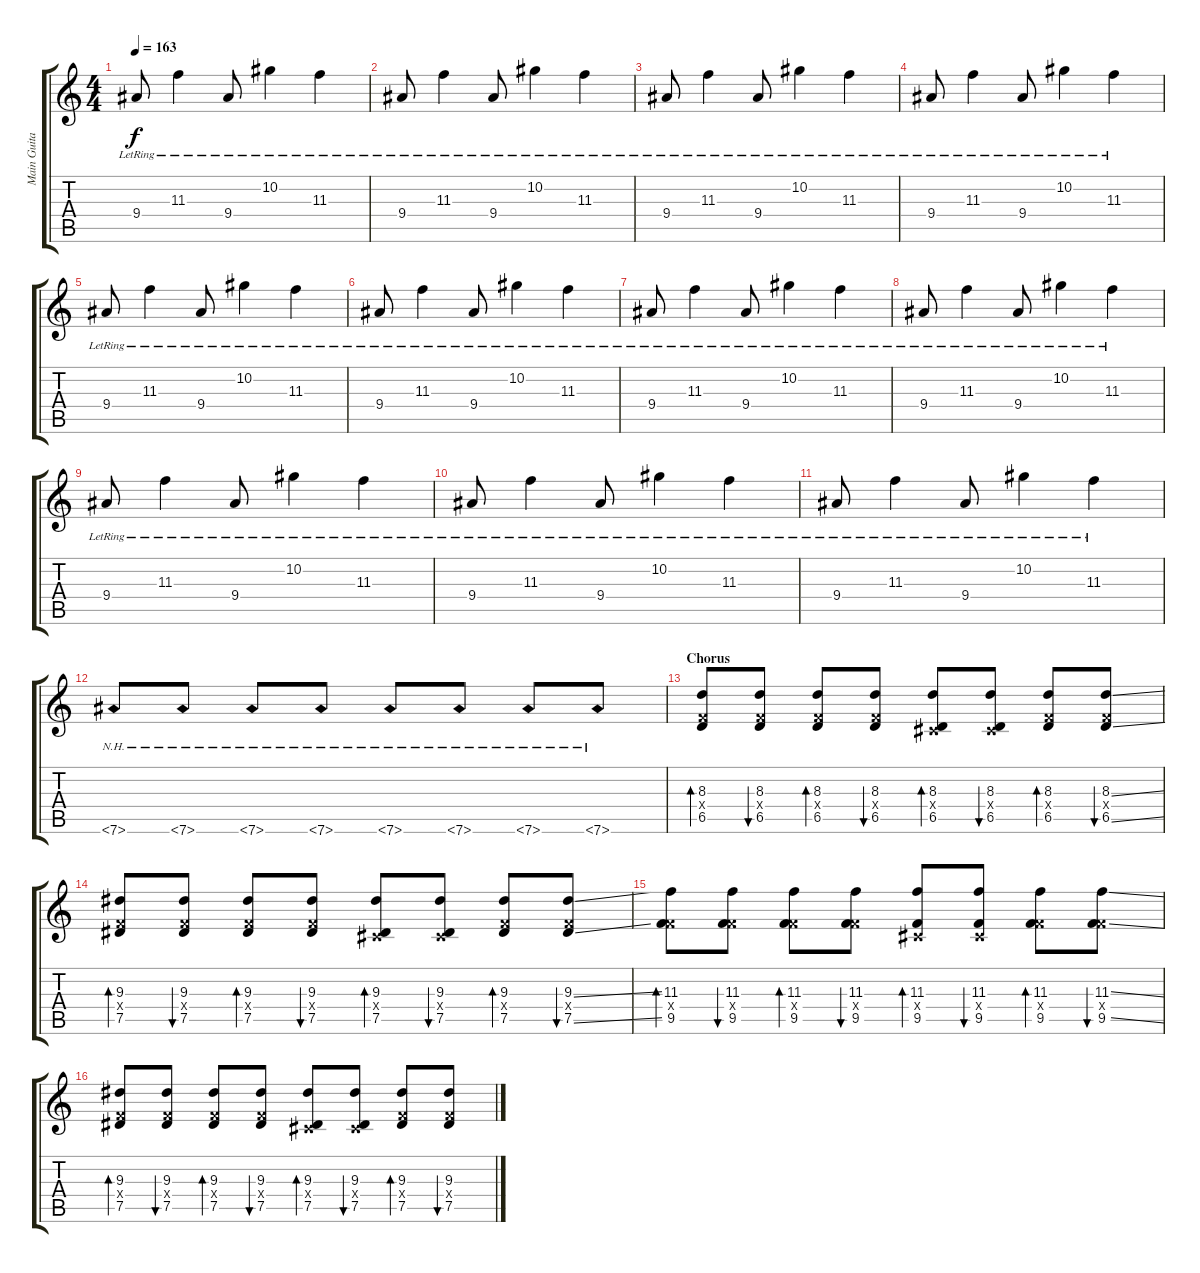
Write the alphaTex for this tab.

\track ("Main Guitar" "Main Guita") {instrument overdrivenguitar}
\staff {score tabs}
\tuning (Eb4 Bb3 Gb3 Db3 Ab2 Eb2) {hide}
\ts (4 4)
\tempo 163
\clef g2
\ks c
9.4{lr}.8{dy f} 11.3{lr}.4 9.4{lr}.8 10.2{lr}.4 11.3{lr}.4 |
9.4{lr}.8 11.3{lr}.4 9.4{lr}.8 10.2{lr}.4 11.3{lr}.4 |
9.4{lr}.8 11.3{lr}.4 9.4{lr}.8 10.2{lr}.4 11.3{lr}.4 |
9.4{lr}.8 11.3{lr}.4 9.4{lr}.8 10.2{lr}.4 11.3{lr}.4 |
9.4{lr}.8 11.3{lr}.4 9.4{lr}.8 10.2{lr}.4 11.3{lr}.4 |
9.4{lr}.8 11.3{lr}.4 9.4{lr}.8 10.2{lr}.4 11.3{lr}.4 |
9.4{lr}.8 11.3{lr}.4 9.4{lr}.8 10.2{lr}.4 11.3{lr}.4 |
9.4{lr}.8 11.3{lr}.4 9.4{lr}.8 10.2{lr}.4 11.3{lr}.4 |
9.4{lr}.8 11.3{lr}.4 9.4{lr}.8 10.2{lr}.4 11.3{lr}.4 |
9.4{lr}.8 11.3{lr}.4 9.4{lr}.8 10.2{lr}.4 11.3{lr}.4 |
9.4{lr}.8 11.3{lr}.4 9.4{lr}.8 10.2{lr}.4 11.3{lr}.4 |
7.6{nh}.8{instrument overdrivenguitar} 7.6{nh}.8 7.6{nh}.8 7.6{nh}.8 7.6{nh}.8 7.6{nh}.8 7.6{nh}.8 7.6{nh}.8 |
\section ("" "Chorus")
(8.3 4.4{x} 6.5).8{bd 60} (8.3 4.4{x} 6.5).8{bu 60} (8.3 4.4{x} 6.5).8{bd 60} (8.3 4.4{x} 6.5).8{bu 60} (8.3 0.4{x} 6.5).8{bd 60} (8.3 0.4{x} 6.5).8{bu 60} (8.3 4.4{x} 6.5).8{bd 60} (8.3{ss} 4.4{x} 6.5{ss}).8{bu 60} |
(9.3 4.4{x} 7.5).8{bd 60} (9.3 4.4{x} 7.5).8{bu 60} (9.3 4.4{x} 7.5).8{bd 60} (9.3 4.4{x} 7.5).8{bu 60} (9.3 0.4{x} 7.5).8{bd 60} (9.3 0.4{x} 7.5).8{bu 60} (9.3 4.4{x} 7.5).8{bd 60} (9.3{ss} 4.4{x} 7.5{ss}).8{bu 60} |
(11.3 4.4{x} 9.5).8{bd 60} (11.3 4.4{x} 9.5).8{bu 60} (11.3 4.4{x} 9.5).8{bd 60} (11.3 4.4{x} 9.5).8{bu 60} (11.3 0.4{x} 9.5).8{bd 60} (11.3 0.4{x} 9.5).8{bu 60} (11.3 4.4{x} 9.5).8{bd 60} (11.3{ss} 4.4{x} 9.5{ss}).8{bu 60} |
(9.3 4.4{x} 7.5).8{bd 60} (9.3 4.4{x} 7.5).8{bu 60} (9.3 4.4{x} 7.5).8{bd 60} (9.3 4.4{x} 7.5).8{bu 60} (9.3 0.4{x} 7.5).8{bd 60} (9.3 0.4{x} 7.5).8{bu 60} (9.3 4.4{x} 7.5).8{bd 60} (9.3{ss} 4.4{x} 7.5{ss}).8{bu 60}
